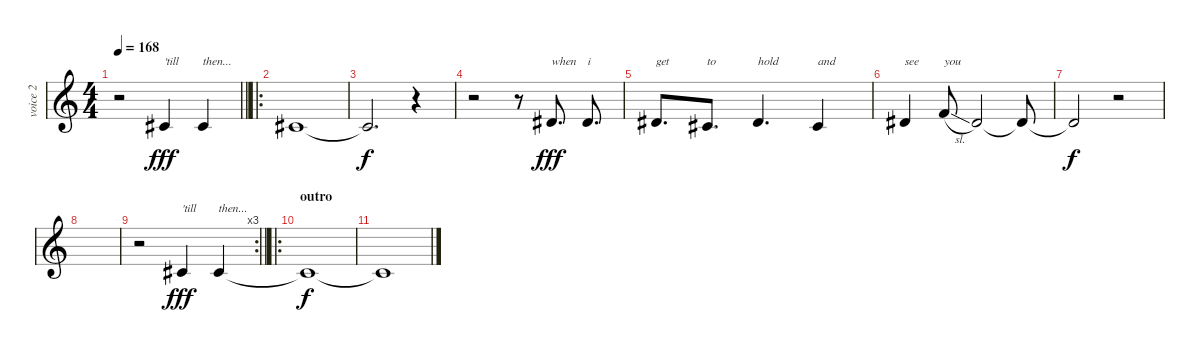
\track ("voice 2" "voice 2") {instrument choiraahs}
\staff {score}
\tuning (E4 B3 G3 D3 A2 E2) {hide}
\ts (4 4)
\tempo 168
\clef g2
\barLineRight lightlight
\ks c
r.2{dy f} 6.3.4{txt "'till" dy fff} 2.2.4{txt "then..."} |
\ro
2.2.1 |
2.2{t}.2{d dy f} r.4 |
r.2 r.8 4.2.8{d txt "when" dy fff} 4.2.8{d txt "i"} |
4.2.8{d txt "get"} 2.2.8{d txt "to"} 4.2.4{d txt "hold"} 2.2.4{txt "and"} |
4.2.4{txt "see"} 6.2{sl}.8{txt "you"} 4.2.2 4.2{t}.8 |
4.2{t}.2{dy f} r.2 |
|
\rc 3
\barLineRight lightlight
r.2 6.3.4{txt "'till" dy fff} 2.2.4{txt "then..."} |
\ro
\section ("" "outro")
2.2{t}.1{dy f} |
2.2{t}.1
